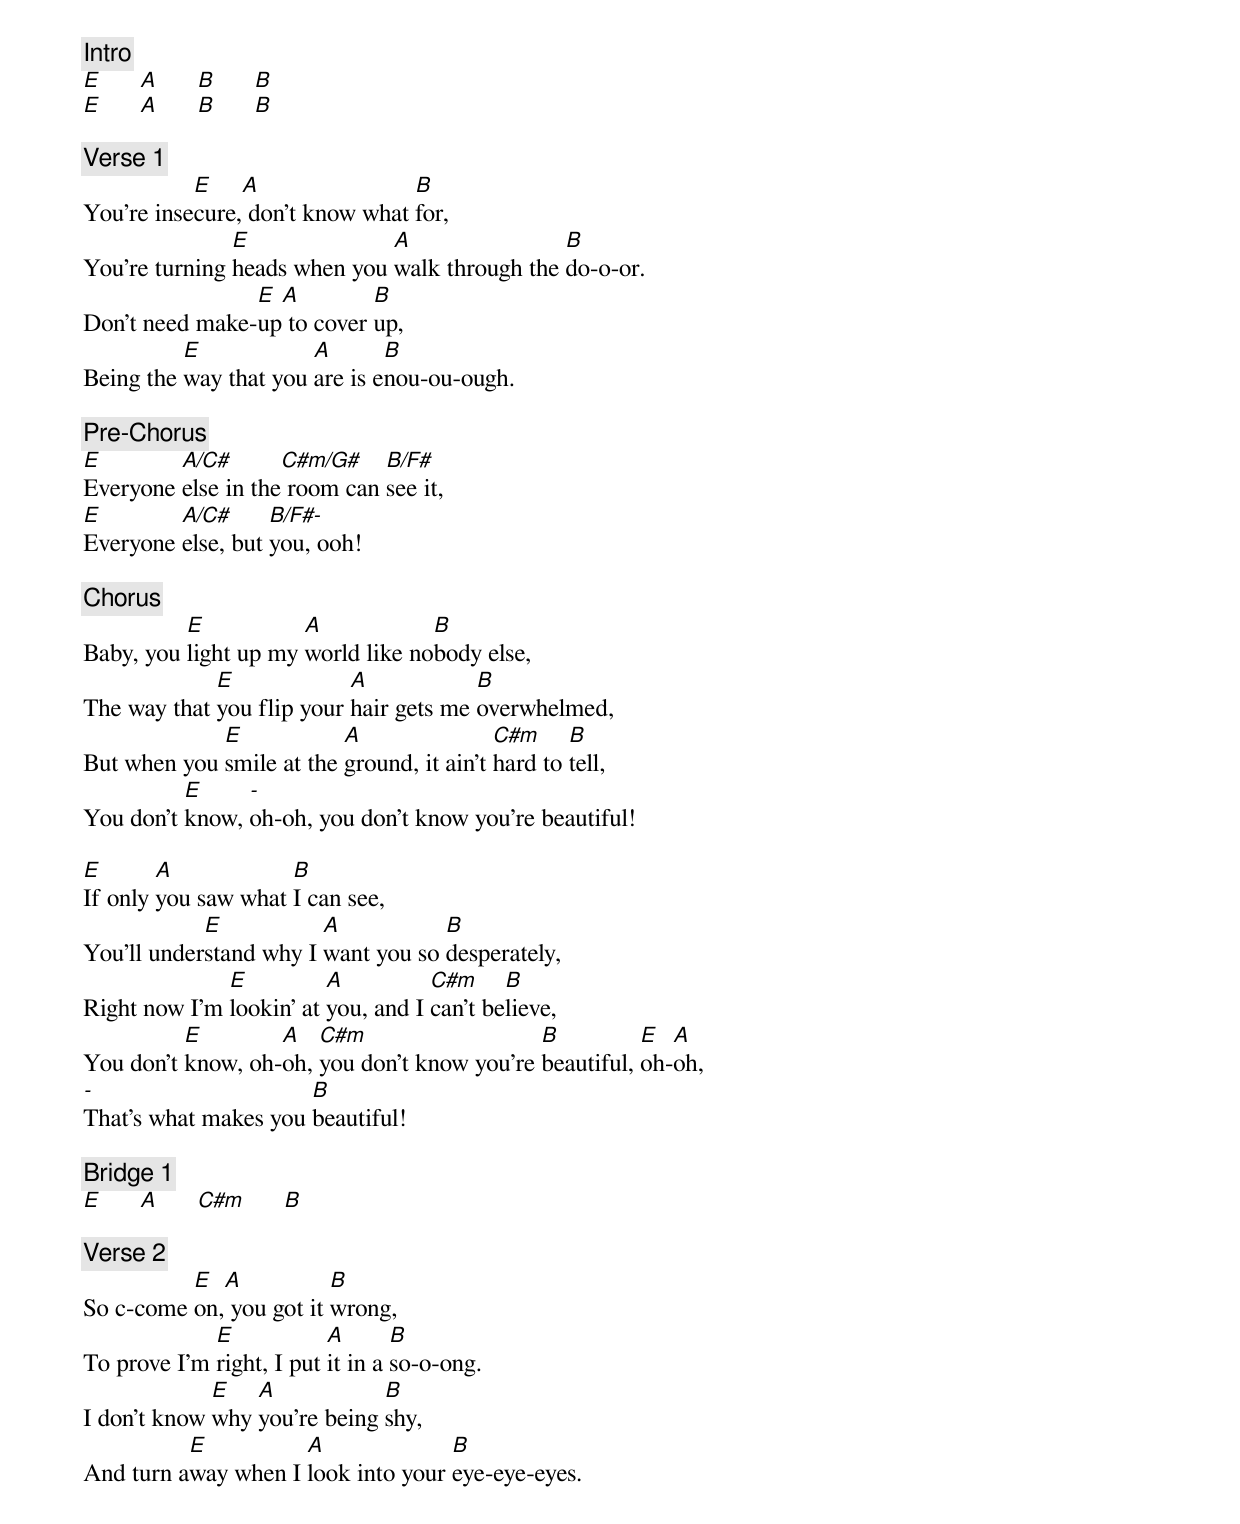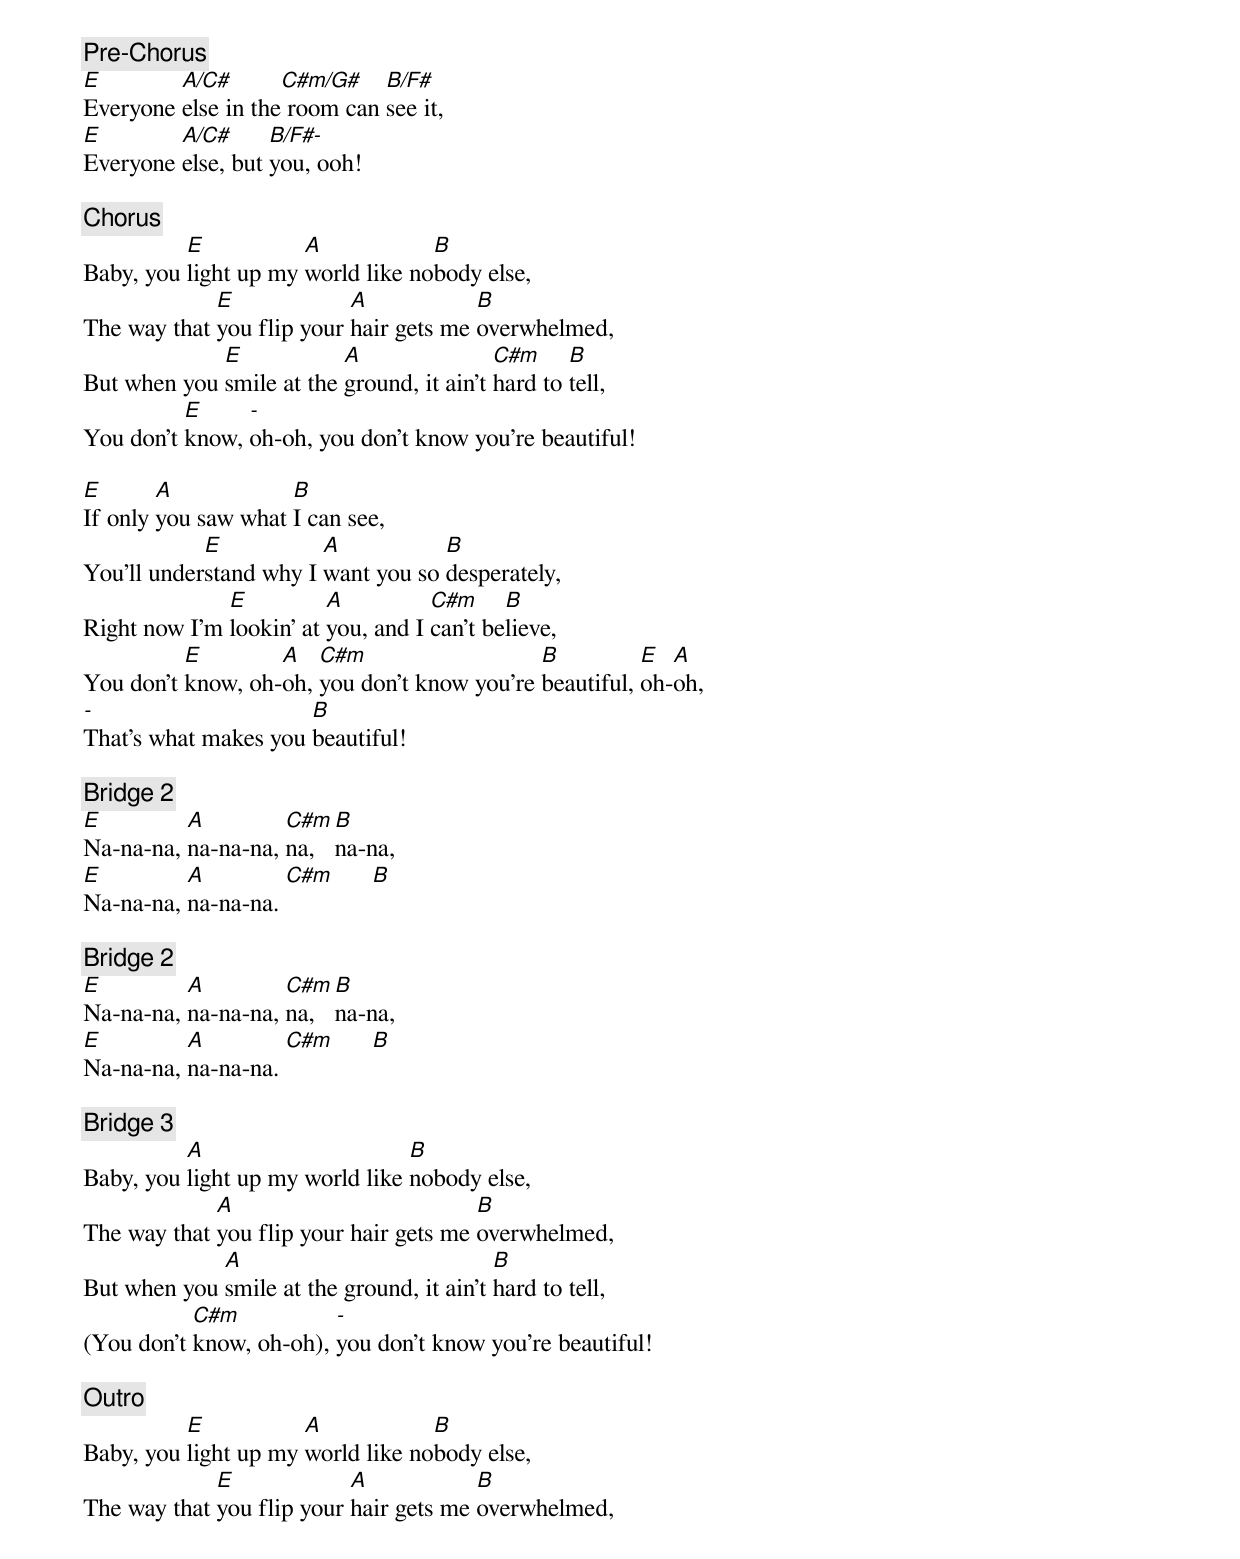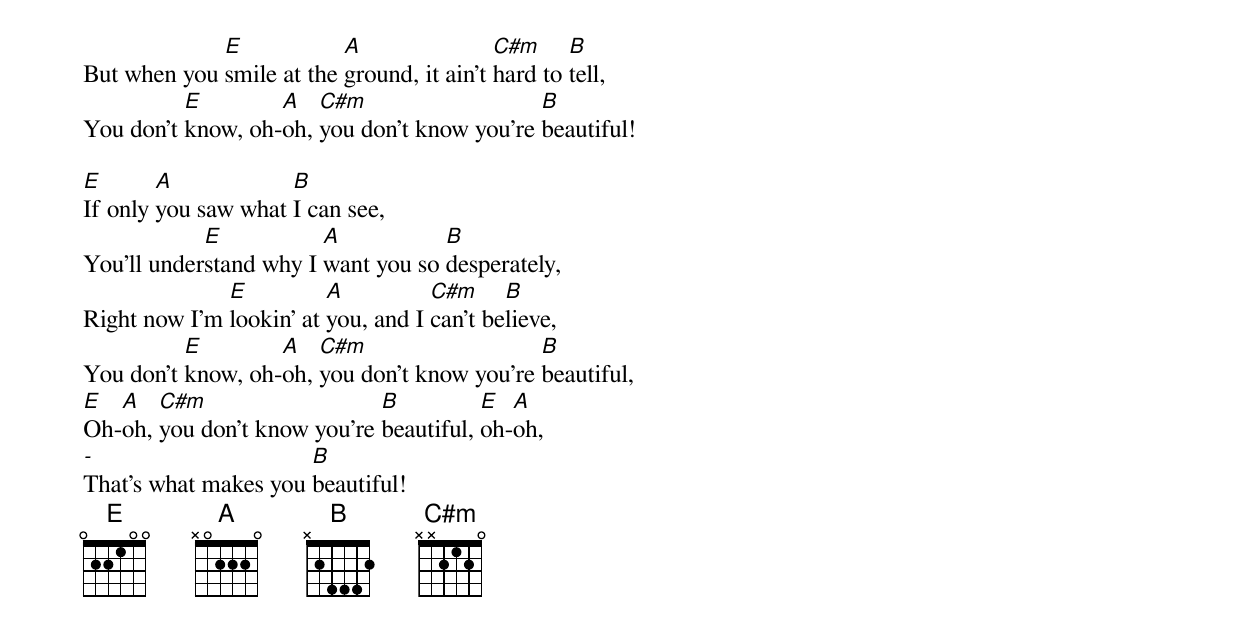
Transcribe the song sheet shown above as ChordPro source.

{c: Intro}
[E]      [A]      [B]      [B]
[E]      [A]      [B]      [B]

{c: Verse 1}
You're inse[E]cure,[A] don't know what [B]for,
You're turning [E]heads when you [A]walk through the [B]do-o-or.
Don't need make-[E]up[A] to cover [B]up,
Being the [E]way that you [A]are is e[B]nou-ou-ough.

{c: Pre-Chorus}
[E]Everyone [A/C#]else in the[C#m/G#] room can [B/F#]see it,
[E]Everyone [A/C#]else, but [B/F#-]you, ooh!

{c: Chorus}
Baby, you [E]light up my [A]world like no[B]body else,
The way that [E]you flip your [A]hair gets me [B]overwhelmed,
But when you [E]smile at the [A]ground, it ain't [C#m]hard to [B]tell,
You don't [E]know, [-]oh-oh, you don't know you're beautiful!

[E]If only [A]you saw what [B]I can see,
You'll under[E]stand why I [A]want you so [B]desperately,
Right now I'm [E]lookin' at [A]you, and I [C#m]can't be[B]lieve,
You don't [E]know, oh-[A]oh, [C#m]you don't know you're [B]beautiful, [E]oh-[A]oh,
[-]That's what makes you [B]beautiful!

{c: Bridge 1}
[E]      [A]      [C#m]      [B]

{c: Verse 2}
So c-come [E]on,[A] you got it [B]wrong,
To prove I'm [E]right, I put [A]it in a [B]so-o-ong.
I don't know [E]why [A]you're being [B]shy,
And turn a[E]way when I [A]look into your [B]eye-eye-eyes.

{c: Pre-Chorus}
[E]Everyone [A/C#]else in the[C#m/G#] room can [B/F#]see it,
[E]Everyone [A/C#]else, but [B/F#-]you, ooh!

{c: Chorus}
Baby, you [E]light up my [A]world like no[B]body else,
The way that [E]you flip your [A]hair gets me [B]overwhelmed,
But when you [E]smile at the [A]ground, it ain't [C#m]hard to [B]tell,
You don't [E]know, [-]oh-oh, you don't know you're beautiful!

[E]If only [A]you saw what [B]I can see,
You'll under[E]stand why I [A]want you so [B]desperately,
Right now I'm [E]lookin' at [A]you, and I [C#m]can't be[B]lieve,
You don't [E]know, oh-[A]oh, [C#m]you don't know you're [B]beautiful, [E]oh-[A]oh,
[-]That's what makes you [B]beautiful!

{c: Bridge 2}
[E]Na-na-na, [A]na-na-na, [C#m]na, [B]na-na,
[E]Na-na-na, [A]na-na-na. [C#m]      [B]

{c: Bridge 2}
[E]Na-na-na, [A]na-na-na, [C#m]na, [B]na-na,
[E]Na-na-na, [A]na-na-na. [C#m]      [B]

{c: Bridge 3}
Baby, you [A]light up my world like [B]nobody else,
The way that [A]you flip your hair gets me [B]overwhelmed,
But when you [A]smile at the ground, it ain't [B]hard to tell,
(You don't [C#m]know, oh-oh), [-]you don't know you're beautiful!

{c: Outro}
Baby, you [E]light up my [A]world like no[B]body else,
The way that [E]you flip your [A]hair gets me [B]overwhelmed,
But when you [E]smile at the [A]ground, it ain't [C#m]hard to [B]tell,
You don't [E]know, oh-[A]oh, [C#m]you don't know you're [B]beautiful!

[E]If only [A]you saw what [B]I can see,
You'll under[E]stand why I [A]want you so [B]desperately,
Right now I'm [E]lookin' at [A]you, and I [C#m]can't be[B]lieve,
You don't [E]know, oh-[A]oh, [C#m]you don't know you're [B]beautiful,
[E]Oh-[A]oh, [C#m]you don't know you're [B]beautiful, [E]oh-[A]oh,
[-]That's what makes you [B]beautiful!
